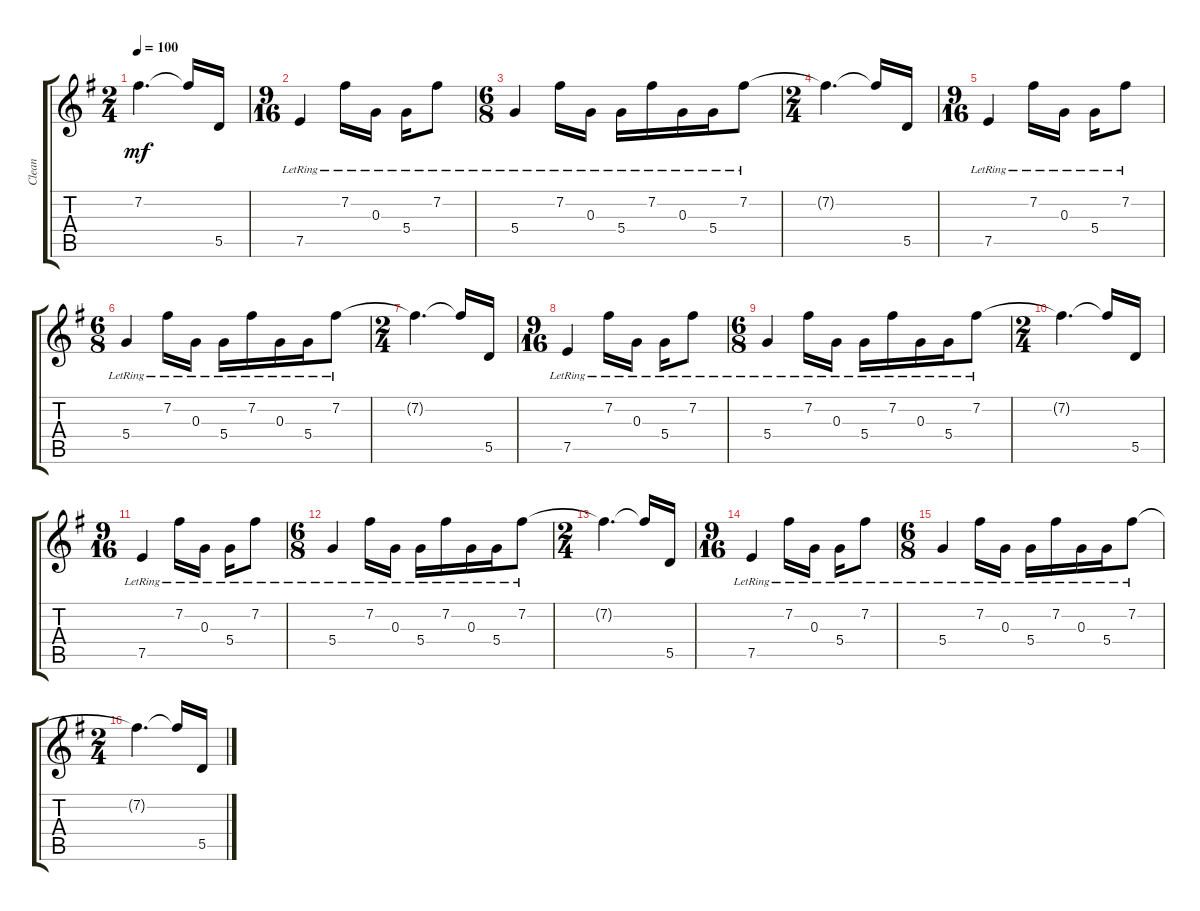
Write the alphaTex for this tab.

\track ("Clean" "Clean") {instrument electricguitarjazz}
\staff {score tabs}
\tuning (E4 B3 G3 D3 A2 E2) {hide}
\ts (2 4)
\tempo 100
\clef g2
\ks g
7.2{t}.4{d dy mf} 7.2{t}.16 5.5.16 |
\ts (9 16)
7.5{lr}.4 7.2{lr}.16 0.3{lr}.16 5.4{lr}.16 7.2{lr}.8 |
\ts (6 8)
5.4{lr}.4 7.2{lr}.16 0.3{lr}.16 5.4{lr}.16 7.2{lr}.16 0.3{lr}.16 5.4{lr}.16 7.2{lr}.8 |
\ts (2 4)
7.2{t}.4{d} 7.2{t}.16 5.5.16 |
\ts (9 16)
7.5{lr}.4 7.2{lr}.16 0.3{lr}.16 5.4{lr}.16 7.2{lr}.8 |
\ts (6 8)
5.4{lr}.4 7.2{lr}.16 0.3{lr}.16 5.4{lr}.16 7.2{lr}.16 0.3{lr}.16 5.4{lr}.16 7.2{lr}.8 |
\ts (2 4)
7.2{t}.4{d} 7.2{t}.16 5.5.16 |
\ts (9 16)
7.5{lr}.4 7.2{lr}.16 0.3{lr}.16 5.4{lr}.16 7.2{lr}.8 |
\ts (6 8)
5.4{lr}.4 7.2{lr}.16 0.3{lr}.16 5.4{lr}.16 7.2{lr}.16 0.3{lr}.16 5.4{lr}.16 7.2{lr}.8 |
\ts (2 4)
7.2{t}.4{d} 7.2{t}.16 5.5.16 |
\ts (9 16)
7.5{lr}.4 7.2{lr}.16 0.3{lr}.16 5.4{lr}.16 7.2{lr}.8 |
\ts (6 8)
5.4{lr}.4 7.2{lr}.16 0.3{lr}.16 5.4{lr}.16 7.2{lr}.16 0.3{lr}.16 5.4{lr}.16 7.2{lr}.8 |
\ts (2 4)
7.2{t}.4{d} 7.2{t}.16 5.5.16 |
\ts (9 16)
7.5{lr}.4 7.2{lr}.16 0.3{lr}.16 5.4{lr}.16 7.2{lr}.8 |
\ts (6 8)
5.4{lr}.4 7.2{lr}.16 0.3{lr}.16 5.4{lr}.16 7.2{lr}.16 0.3{lr}.16 5.4{lr}.16 7.2{lr}.8 |
\ts (2 4)
7.2{t}.4{d} 7.2{t}.16 5.5.16
